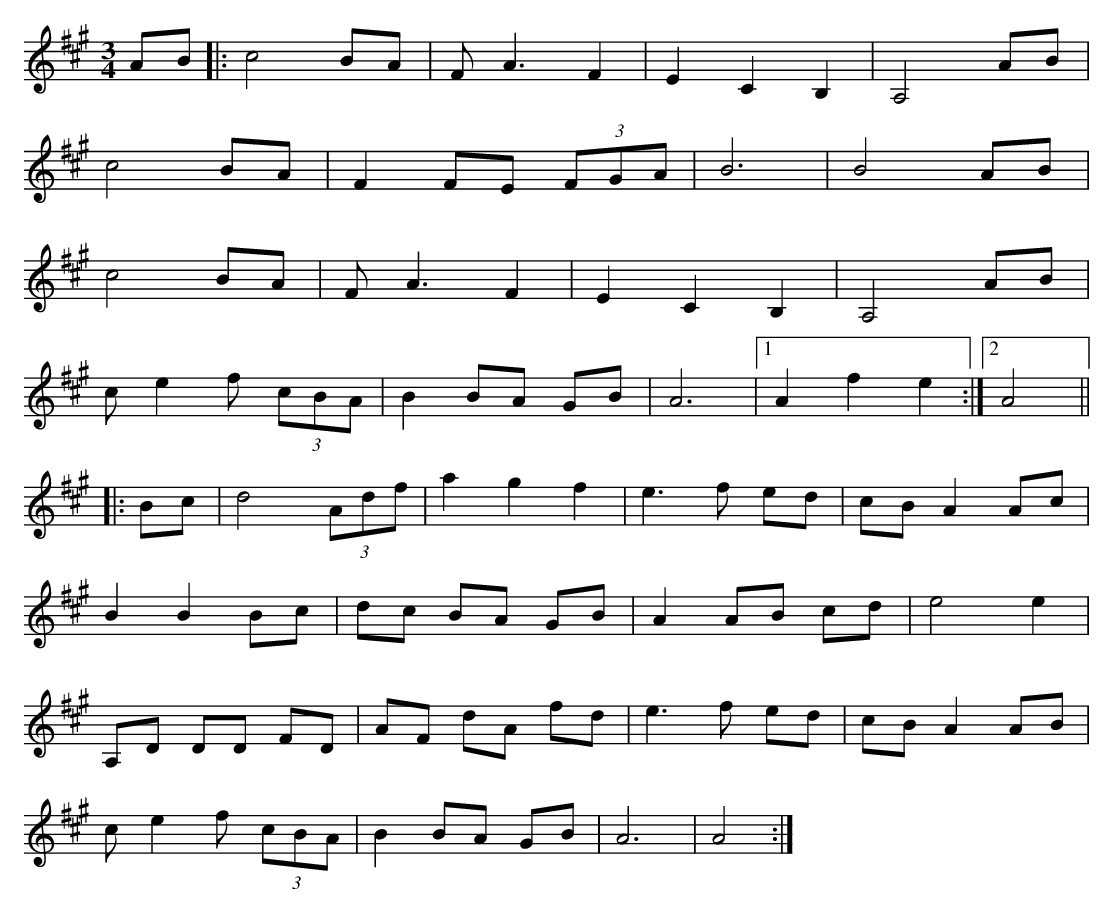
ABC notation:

X:1
M:3/4
K:A
AB|:c4 BA|FA3 F2|E2C2B,2|A,4 AB|
c4 BA|F2 FE (3FGA|B6|B4 AB|
c4 BA|FA3 F2|E2C2B,2|A,4 AB|
c e2 f (3cBA|B2 BA GB|A6|1 A2f2e2:|2 A4||
|:Bc|d4(3Adf|a2g2f2|e3f ed|cB A2 Ac|
B2 B2 Bc|dc BA GB|A2 AB cd|e4e2|
A,D DD FD|AF dA fd|e3f ed|cB A2 AB|
ce2f (3cBA|B2 BA GB|A6|A4:|
